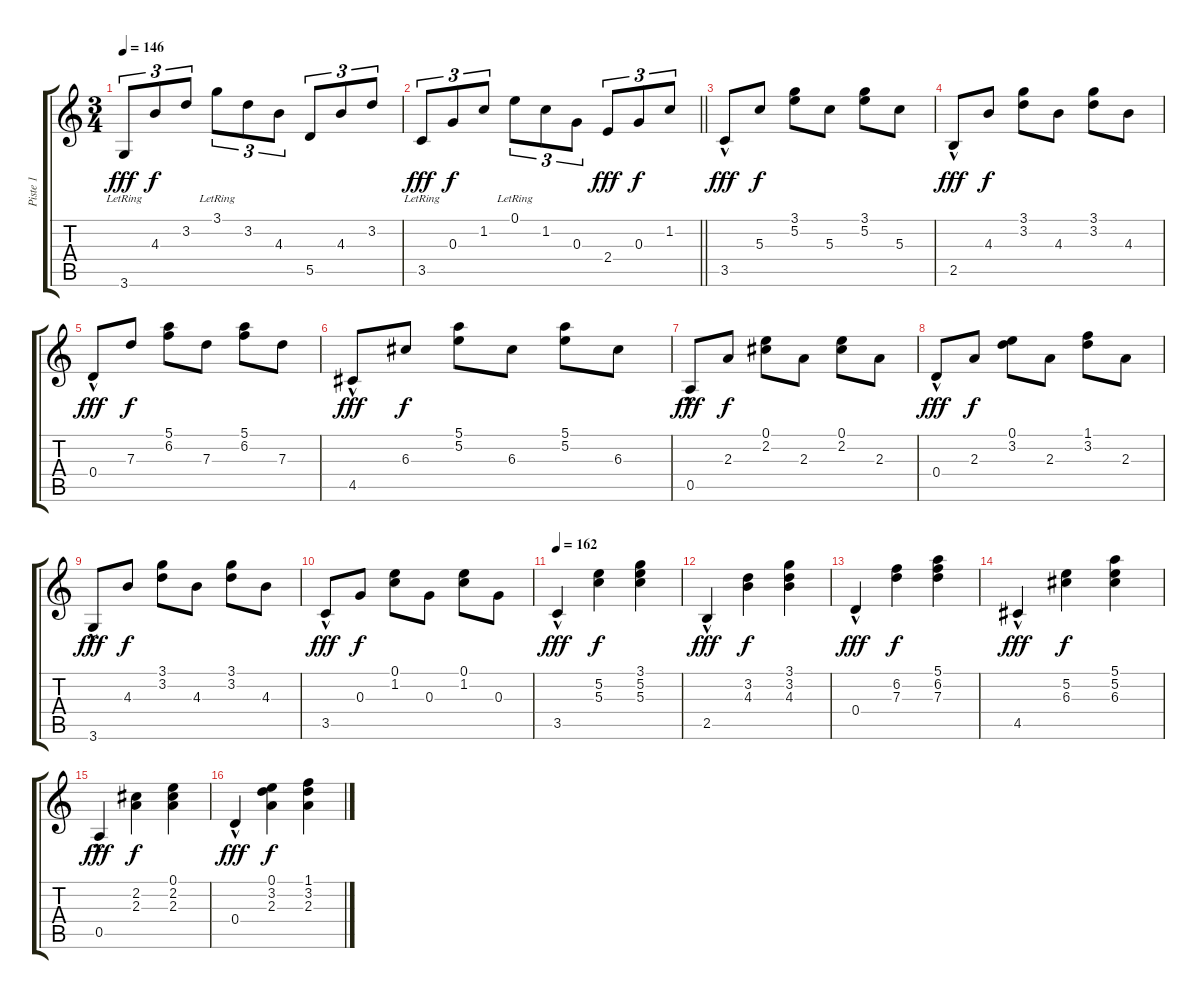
\track ("Piste 1" "Piste 1") {instrument acousticguitarsteel}
\staff {score tabs}
\tuning (E4 B3 G3 D3 A2 E2) {hide}
\ts (3 4)
\tempo 146
\clef g2
\ks c
3.6{lr}.8{tu (3 2) dy fff} 4.3.8{tu (3 2) dy f} 3.2.8{tu (3 2)} 3.1{lr}.8{tu (3 2)} 3.2.8{tu (3 2)} 4.3.8{tu (3 2)} 5.5.8{tu (3 2)} 4.3.8{tu (3 2)} 3.2.8{tu (3 2)} |
\barLineRight lightlight
3.5{lr}.8{tu (3 2) dy fff} 0.3.8{tu (3 2) dy f} 1.2.8{tu (3 2)} 0.1{lr}.8{tu (3 2)} 1.2.8{tu (3 2)} 0.3.8{tu (3 2)} 2.4.8{tu (3 2) dy fff} 0.3.8{tu (3 2) dy f} 1.2.8{tu (3 2)} |
3.5{hac}.8{dy fff} 5.3.8{dy f} (3.1 5.2).8 5.3.8 (3.1 5.2).8 5.3.8 |
2.5{hac}.8{dy fff} 4.3.8{dy f} (3.1 3.2).8 4.3.8 (3.1 3.2).8 4.3.8 |
0.4{hac}.8{dy fff} 7.3.8{dy f} (5.1 6.2).8 7.3.8 (5.1 6.2).8 7.3.8 |
4.5{hac}.8{dy fff} 6.3.8{dy f} (5.1 5.2).8 6.3.8 (5.1 5.2).8 6.3.8 |
0.5{hac}.8{dy fff} 2.3.8{dy f} (0.1 2.2).8 2.3.8 (0.1 2.2).8 2.3.8 |
0.4{hac}.8{dy fff} 2.3.8{dy f} (0.1 3.2).8 2.3.8 (1.1 3.2).8 2.3.8 |
3.6{hac}.8{dy fff} 4.3.8{dy f} (3.1 3.2).8 4.3.8 (3.1 3.2).8 4.3.8 |
3.5{hac}.8{dy fff} 0.3.8{dy f} (0.1 1.2).8 0.3.8 (0.1 1.2).8 0.3.8 |
\tempo 162
3.5{hac}.4{dy fff} (5.2 5.3).4{dy f} (3.1 5.2 5.3).4 |
2.5{hac}.4{dy fff} (3.2 4.3).4{dy f} (3.1 3.2 4.3).4 |
0.4{hac}.4{dy fff} (6.2 7.3).4{dy f} (5.1 6.2 7.3).4 |
4.5{hac}.4{dy fff} (5.2 6.3).4{dy f} (5.1 5.2 6.3).4 |
0.5{hac}.4{dy fff} (2.2 2.3).4{dy f} (0.1 2.2 2.3).4 |
0.4{hac}.4{dy fff} (0.1 3.2 2.3).4{dy f} (1.1 3.2 2.3).4
